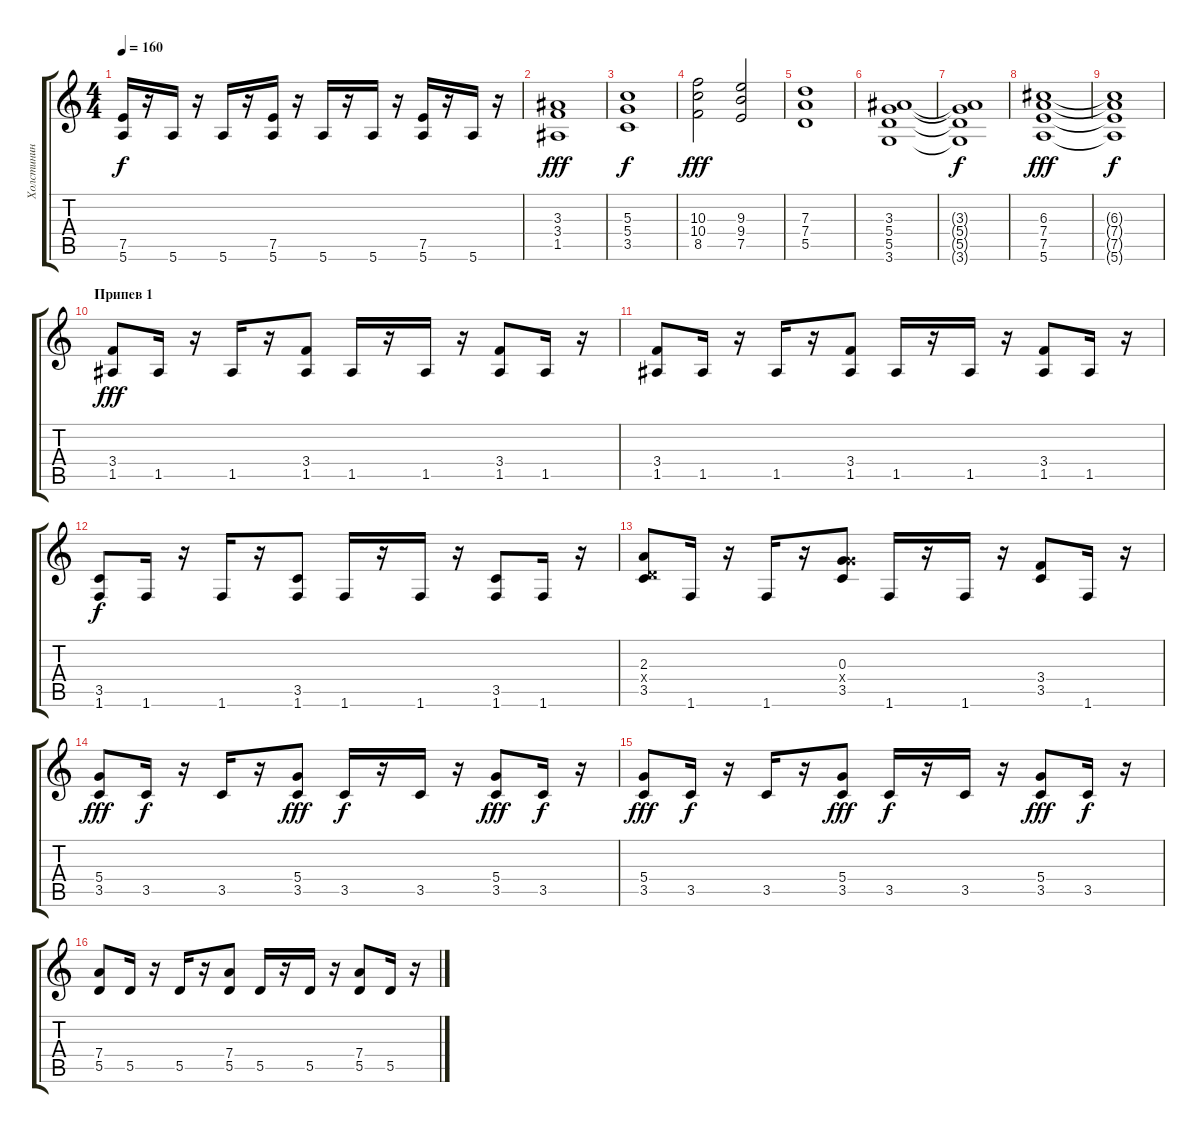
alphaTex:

\track ("Холстинин" "Холстинин") {instrument overdrivenguitar}
\staff {score tabs}
\tuning (E4 B3 G3 D3 A2 E2) {hide}
\ts (4 4)
\tempo 160
\clef g2
\ks c
(7.5 5.6).16{dy f} r.16 5.6.16 r.16 5.6.16 r.16 (7.5 5.6).16 r.16 5.6.16 r.16 5.6.16 r.16 (7.5 5.6).16 r.16 5.6.16 r.16 |
(3.3 3.4 1.5).1{dy fff} |
(5.3 5.4 3.5).1{dy f} |
(10.3 10.4 8.5).2{dy fff} (9.3 9.4 7.5).2 |
(7.3 7.4 5.5).1 |
(3.3 5.4 5.5 3.6).1 |
(3.3{t} 5.4{t} 5.5{t} 3.6{t}).1{dy f} |
(6.3 7.4 7.5 5.6).1{dy fff} |
(6.3{t} 7.4{t} 7.5{t} 5.6{t}).1{dy f} |
\section ("" "Припев 1")
(3.4 1.5).8{dy fff} 1.5.16 r.16 1.5.16 r.16 (3.4 1.5).8 1.5.16 r.16 1.5.16 r.16 (3.4 1.5).8 1.5.16 r.16 |
(3.4 1.5).8 1.5.16 r.16 1.5.16 r.16 (3.4 1.5).8 1.5.16 r.16 1.5.16 r.16 (3.4 1.5).8 1.5.16 r.16 |
(3.5 1.6).8{dy f} 1.6.16 r.16 1.6.16 r.16 (3.5 1.6).8 1.6.16 r.16 1.6.16 r.16 (3.5 1.6).8 1.6.16 r.16 |
(2.3 0.4{x} 3.5).8 1.6.16 r.16 1.6.16 r.16 (0.3 5.4{x} 3.5).8 1.6.16 r.16 1.6.16 r.16 (3.4 3.5).8 1.6.16 r.16 |
(5.4 3.5).8{dy fff} 3.5.16{dy f} r.16 3.5.16 r.16 (5.4 3.5).8{dy fff} 3.5.16{dy f} r.16 3.5.16 r.16 (5.4 3.5).8{dy fff} 3.5.16{dy f} r.16 |
(5.4 3.5).8{dy fff} 3.5.16{dy f} r.16 3.5.16 r.16 (5.4 3.5).8{dy fff} 3.5.16{dy f} r.16 3.5.16 r.16 (5.4 3.5).8{dy fff} 3.5.16{dy f} r.16 |
(7.4 5.5).8 5.5.16 r.16 5.5.16 r.16 (7.4 5.5).8 5.5.16 r.16 5.5.16 r.16 (7.4 5.5).8 5.5.16 r.16
